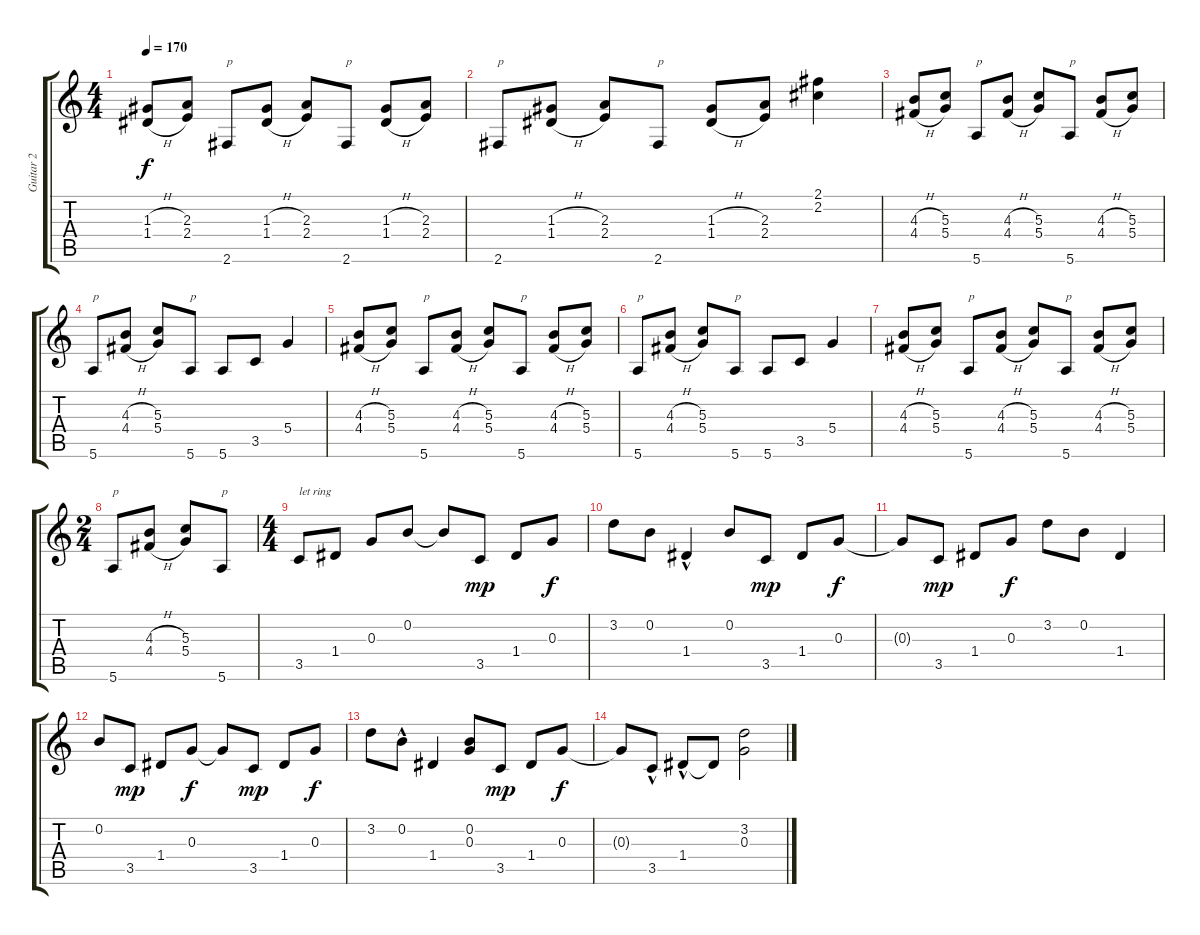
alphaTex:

\track ("Guitar 2" "Guitar 2") {instrument distortionguitar}
\staff {score tabs}
\tuning (E4 B3 G3 D3 A2 E2) {hide}
\ts (4 4)
\tempo 170
\clef g2
\ks c
(1.3{h} 1.4{h}).8{dy f} (2.3 2.4).8 2.6.8{txt "p"} (1.3{h} 1.4{h}).8 (2.3 2.4).8 2.6.8{txt "p"} (1.3{h} 1.4{h}).8 (2.3 2.4).8 |
2.6.8{txt "p"} (1.3{h} 1.4{h}).8 (2.3 2.4).8 2.6.8{txt "p"} (1.3{h} 1.4{h}).8 (2.3 2.4).8 (2.1 2.2).4 |
(4.3{h} 4.4{h}).8 (5.3 5.4).8 5.6.8{txt "p"} (4.3{h} 4.4{h}).8 (5.3 5.4).8 5.6.8{txt "p"} (4.3{h} 4.4{h}).8 (5.3 5.4).8 |
5.6.8{txt "p"} (4.3{h} 4.4{h}).8 (5.3 5.4).8 5.6.8{txt "p"} 5.6.8 3.5.8 5.4.4 |
(4.3{h} 4.4{h}).8 (5.3 5.4).8 5.6.8{txt "p"} (4.3{h} 4.4{h}).8 (5.3 5.4).8 5.6.8{txt "p"} (4.3{h} 4.4{h}).8 (5.3 5.4).8 |
5.6.8{txt "p"} (4.3{h} 4.4{h}).8 (5.3 5.4).8 5.6.8{txt "p"} 5.6.8 3.5.8 5.4.4 |
(4.3{h} 4.4{h}).8 (5.3 5.4).8 5.6.8{txt "p"} (4.3{h} 4.4{h}).8 (5.3 5.4).8 5.6.8{txt "p"} (4.3{h} 4.4{h}).8 (5.3 5.4).8 |
\ts (2 4)
5.6.8{txt "p"} (4.3{h} 4.4{h}).8 (5.3 5.4).8 5.6.8{txt "p"} |
\ts (4 4)
3.5.8{txt "let ring"} 1.4.8 0.3.8 0.2.8 0.2{t}.8 3.5.8{dy mp} 1.4.8 0.3.8{dy f} |
3.2.8 0.2.8 1.4{hac}.4 0.2.8 3.5.8{dy mp} 1.4.8 0.3.8{dy f} |
0.3{t}.8 3.5.8{dy mp} 1.4.8 0.3.8{dy f} 3.2.8 0.2.8 1.4.4 |
0.2.8 3.5.8{dy mp} 1.4.8 0.3.8{dy f} 0.3{t}.8 3.5.8{dy mp} 1.4.8 0.3.8{dy f} |
3.2.8 0.2{hac}.8 1.4.4 (0.2 0.3).8 3.5.8{dy mp} 1.4.8 0.3.8{dy f} |
0.3{t}.8 3.5{hac}.8 1.4{hac}.8 1.4{t}.8 (3.2 0.3).2
